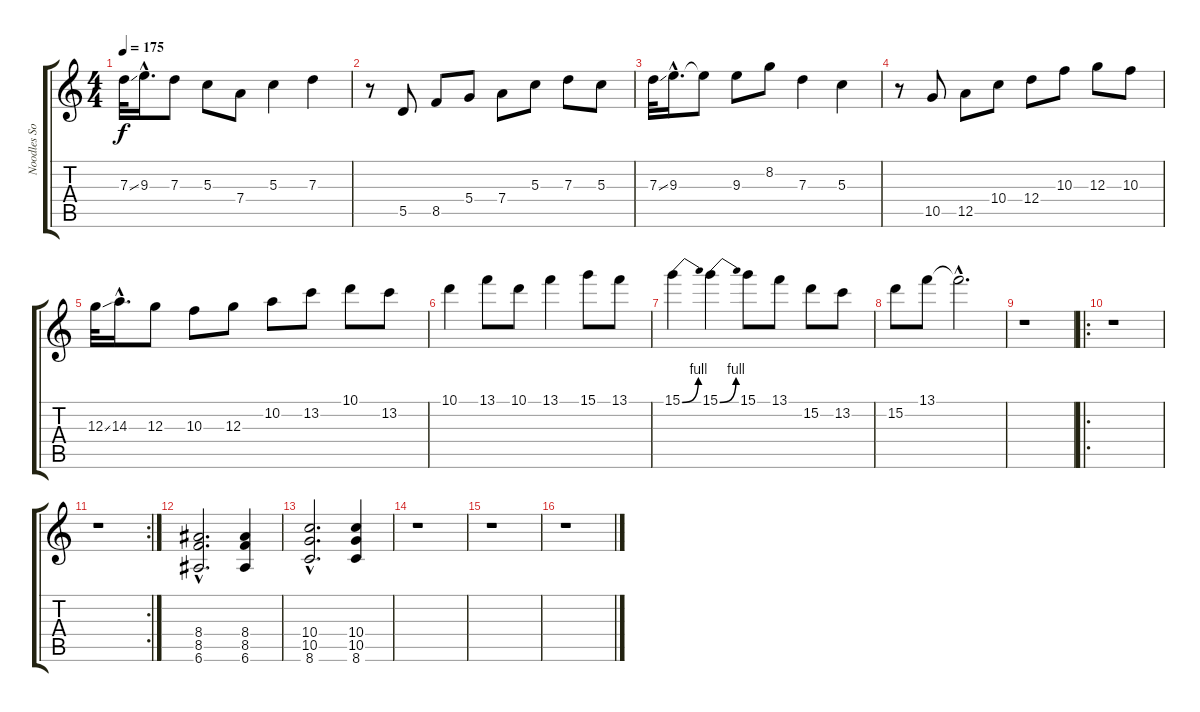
\track ("Noodles Solo" "Noodles So") {instrument distortionguitar}
\staff {score tabs}
\tuning (E4 B3 G3 D3 A2 E2) {hide}
\ts (4 4)
\tempo 175
\clef g2
\ks c
7.3{ss}.32{dy f} 9.3{hac}.16{d} 7.3.8 5.3.8 7.4.8 5.3.4 7.3.4 |
r.8 5.5.8 8.5.8 5.4.8 7.4.8 5.3.8 7.3.8 5.3.8 |
7.3{ss}.32 9.3{hac}.16{d} 9.3{t}.8 9.3.8 8.2.8 7.3.4 5.3.4 |
r.8 10.5.8 12.5.8 10.4.8 12.4.8 10.3.8 12.3.8 10.3.8 |
12.3{ss}.32 14.3{hac}.16{d} 12.3.8 10.3.8 12.3.8 10.2.8 13.2.8 10.1.8 13.2.8 |
10.1.4 13.1.8 10.1.8 13.1.4 15.1.8 13.1.8 |
15.1{be (bend 0 0 60 4)}.4 15.1{be (bend 0 0 60 4)}.4 15.1.8 13.1.8 15.2.8 13.2.8 |
15.2.8 13.1.8 13.1{hac t}.2{d} |
r.1 |
\ro
r.1 |
\rc 2
r.1 |
(8.4{hac} 8.5{hac} 6.6{hac}).2{d} (8.4 8.5 6.6).4 |
(10.4{hac} 10.5{hac} 8.6{hac}).2{d} (10.4 10.5 8.6).4 |
r.1 |
r.1 |
r.1
